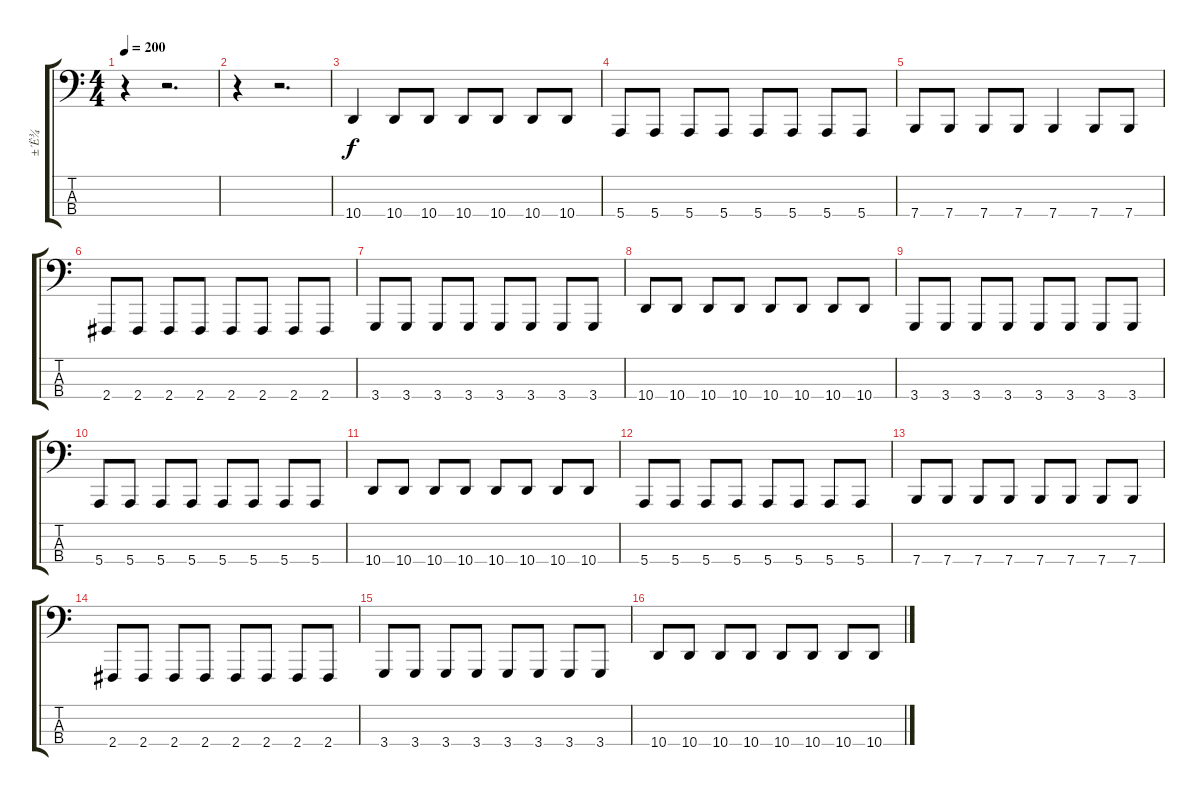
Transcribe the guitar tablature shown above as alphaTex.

\track ("±´Ë¾" "±´Ë¾") {instrument synthvoice}
\staff {score tabs}
\tuning (G2 D2 A1 E1) {hide}
\ts (4 4)
\tempo 200
\clef f4
\ks c
r.4{dy f} r.2{d} |
r.4 r.2{d} |
10.4.4 10.4.8 10.4.8 10.4.8 10.4.8 10.4.8 10.4.8 |
5.4.8 5.4.8 5.4.8 5.4.8 5.4.8 5.4.8 5.4.8 5.4.8 |
7.4.8 7.4.8 7.4.8 7.4.8 7.4.4 7.4.8 7.4.8 |
2.4.8 2.4.8 2.4.8 2.4.8 2.4.8 2.4.8 2.4.8 2.4.8 |
3.4.8 3.4.8 3.4.8 3.4.8 3.4.8 3.4.8 3.4.8 3.4.8 |
10.4.8 10.4.8 10.4.8 10.4.8 10.4.8 10.4.8 10.4.8 10.4.8 |
3.4.8 3.4.8 3.4.8 3.4.8 3.4.8 3.4.8 3.4.8 3.4.8 |
5.4.8 5.4.8 5.4.8 5.4.8 5.4.8 5.4.8 5.4.8 5.4.8 |
10.4.8 10.4.8 10.4.8 10.4.8 10.4.8 10.4.8 10.4.8 10.4.8 |
5.4.8 5.4.8 5.4.8 5.4.8 5.4.8 5.4.8 5.4.8 5.4.8 |
7.4.8 7.4.8 7.4.8 7.4.8 7.4.8 7.4.8 7.4.8 7.4.8 |
2.4.8 2.4.8 2.4.8 2.4.8 2.4.8 2.4.8 2.4.8 2.4.8 |
3.4.8 3.4.8 3.4.8 3.4.8 3.4.8 3.4.8 3.4.8 3.4.8 |
10.4.8 10.4.8 10.4.8 10.4.8 10.4.8 10.4.8 10.4.8 10.4.8
